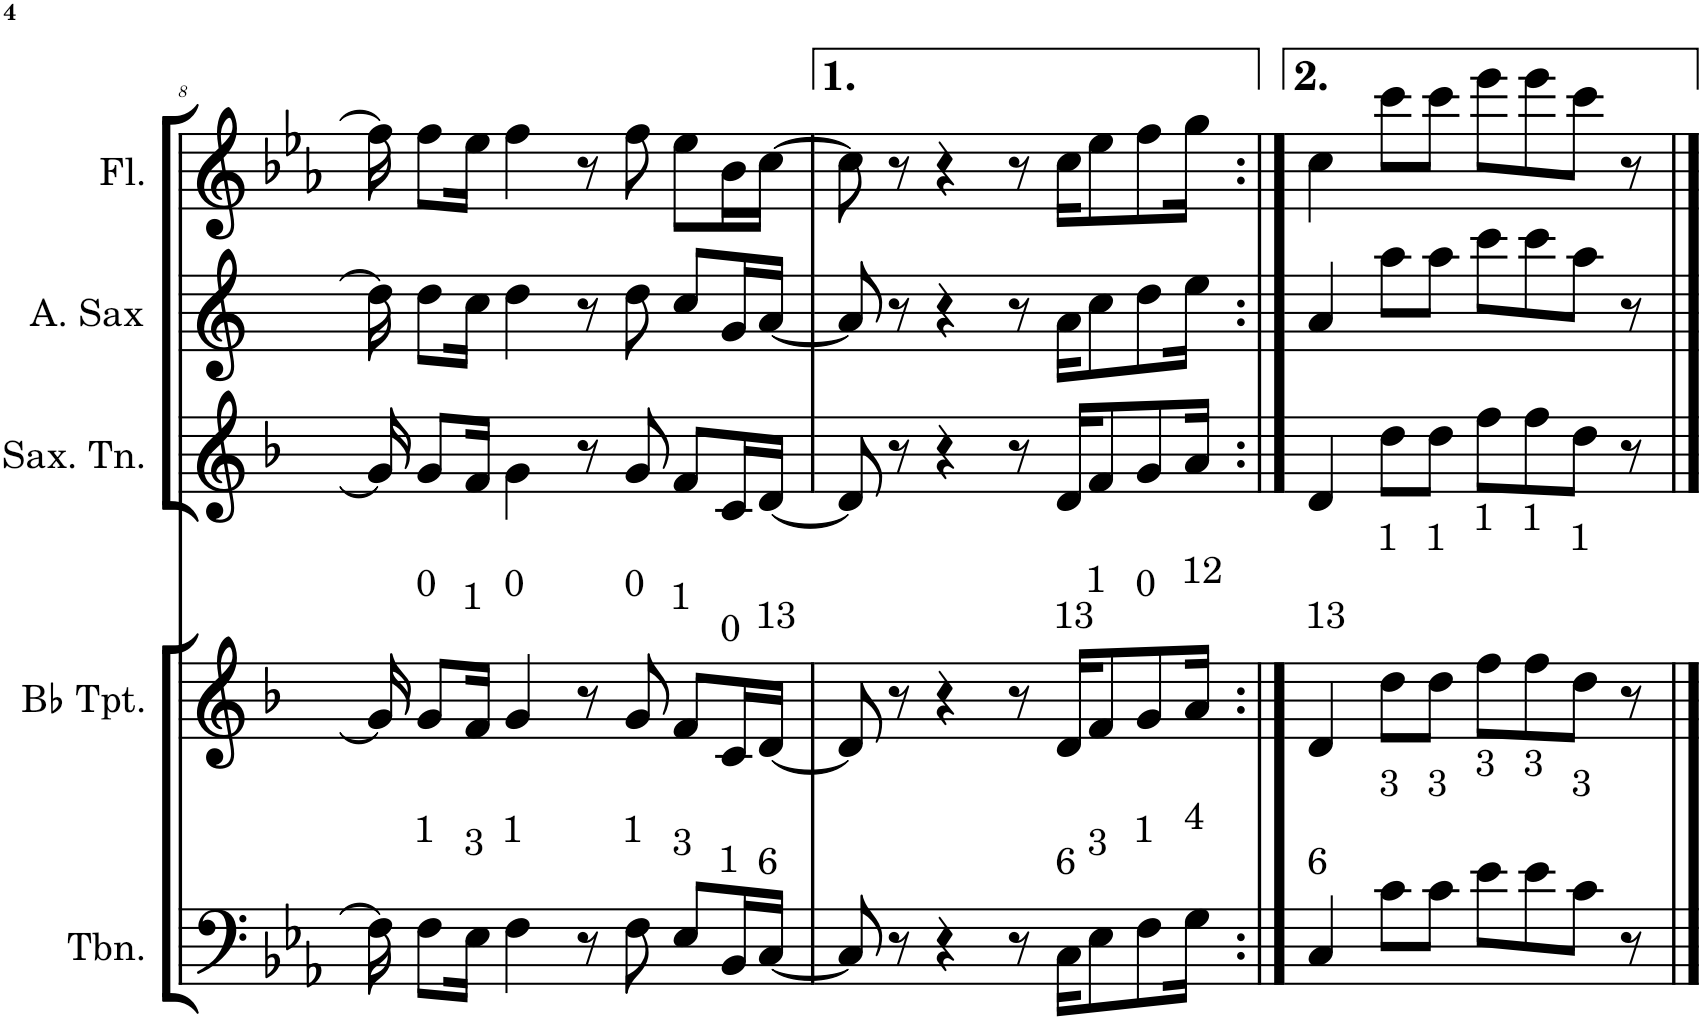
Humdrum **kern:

**kern	**kern	**kern	**kern	**kern
*part5	*part4	*part3	*part2	*part1
*staff5	*staff4	*staff3	*staff2	*staff1
*I"Trombone	*I"Bb Trumpet	*I"Saxofone Tenor	*I"Saxofone Alto	*I"Flauta Transversal
*I'Tbn.	*I'Bb Tpt.	*I'Sax. Tn.	*	*I'Fl.
!!LO:PB:g=z
*clefF4	*clefG2	*clefG2	*clefG2	*clefG2
*	*Trd1c2	*Trd8c14	*Trd5c9	*
*k[b-e-a-]	*k[b-]	*k[b-]	*k[]	*k[b-e-a-]
*M4/4	*M4/4	*M4/4	*M4/4	*M4/4
=8	=8	=8	=8	=8
16F\]	16g/]	16g/]	16dd\]	16ff\]
!	!LO:TX:a:t=0	!	!	!
!LO:TX:a:t=1	!	!	!	!
8F\L	8g/L	8g/L	8dd\L	8ff\L
!	!LO:TX:a:t=1	!	!	!
!LO:TX:a:t=3	!	!	!	!
16E-\Jk	16f/Jk	16f/Jk	16cc\Jk	16ee-\Jk
!	!LO:TX:a:t=0	!	!	!
!LO:TX:a:t=1	!	!	!	!
4F\	4g/	4g\	4dd\	4ff\
8r	8r	8r	8r	8r
!	!LO:TX:a:t=0	!	!	!
!LO:TX:a:t=1	!	!	!	!
8F\	8g/	8g/	8dd\	8ff\
!	!LO:TX:a:t=1	!	!	!
!LO:TX:a:t=3	!	!	!	!
8E-/L	8f/L	8f/L	8cc/L	8ee-\L
!	!LO:TX:a:t=0	!	!	!
!LO:TX:a:t=1	!	!	!	!
16BB-/L	16c/L	16c/L	16g/L	16b-\L
!	!LO:TX:a:t=13	!	!	!
!LO:TX:a:t=6	!	!	!	!
[16C/JJ	[16d/JJ	[16d/JJ	[16a/JJ	[16cc\JJ
=9	=9	=9	=9	=9
8C/]	8d/]	8d/]	8a/]	8cc\]
8r	8r	8r	8r	8r
4r	4r	4r	4r	4r
8r	8r	8r	8r	8r
!	!LO:TX:a:t=13	!	!	!
!LO:TX:a:t=6	!	!	!	!
16C\KL	16d/KL	16d/KL	16a\KL	16cc\KL
!	!LO:TX:a:t=1	!	!	!
!LO:TX:a:t=3	!	!	!	!
8E-\	8f/	8f/	8cc\	8ee-\
!	!LO:TX:a:t=0	!	!	!
!LO:TX:a:t=1	!	!	!	!
8F\	8g/	8g/	8dd\	8ff\
!	!LO:TX:a:t=12	!	!	!
!LO:TX:a:t=4	!	!	!	!
16G\Jk	16a/Jk	16a/Jk	16ee\Jk	16gg\Jk
=10:|!	=10:|!	=10:|!	=10:|!	=10:|!
!	!LO:TX:a:t=13	!	!	!
!LO:TX:a:t=6	!	!	!	!
4C/	4d/	4d/	4a/	4cc\
!	!LO:TX:a:t=1	!	!	!
!LO:TX:a:t=3	!	!	!	!
8c\L	8dd\L	8dd\L	8aa\L	8ccc\L
!	!LO:TX:a:t=1	!	!	!
!LO:TX:a:t=3	!	!	!	!
8c\J	8dd\J	8dd\J	8aa\J	8ccc\J
!	!LO:TX:a:t=1	!	!	!
!LO:TX:a:t=3	!	!	!	!
8e-\L	8ff\L	8ff\L	8ccc\L	8eee-\L
!	!LO:TX:a:t=1	!	!	!
!LO:TX:a:t=3	!	!	!	!
8e-\	8ff\	8ff\	8ccc\	8eee-\
!	!LO:TX:a:t=1	!	!	!
!LO:TX:a:t=3	!	!	!	!
8c\J	8dd\J	8dd\J	8aa\J	8ccc\J
8r	8r	8r	8r	8r
==	==	==	==	==
*-	*-	*-	*-	*-
